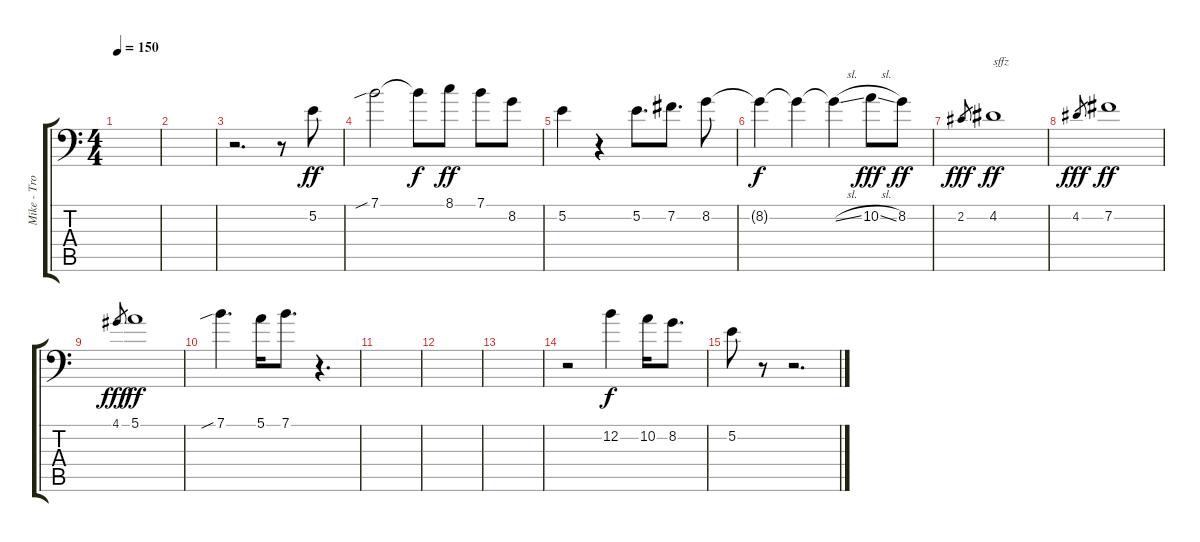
\track ("Mike - Trombone" "Mike - Tro") {instrument trombone}
\staff {score tabs}
\tuning (E4 B3 G3 D3 A2 A1) {hide}
\ts (4 4)
\tempo 150
\clef f4
\ks c
|
|
r.2{d} r.8 5.2.8{dy ff} |
7.1{sib}.2 7.1{t}.8{dy f} 8.1.8{dy ff} 7.1.8 8.2.8 |
5.2.4 r.4 5.2.8{d} 7.2.8{d} 8.2.8 |
8.2{t}.4{dy f} 8.2{t}.4 8.2{sl t}.4 10.2{sl}.8{dy fff} 8.2.8{dy ff} |
2.2.8{gr dy fff} 4.2.1{txt "sffz" dy ff} |
4.2.8{gr dy fff} 7.2.1{dy ff} |
4.1.8{gr dy fff} 5.1.1{dy ff} |
7.1{sib}.4{d} 5.1.16 7.1.8{d} r.4{d} |
|
|
|
r.2 12.2.4{dy f} 10.2.16 8.2.8{d} |
5.2.8 r.8 r.2{d}
